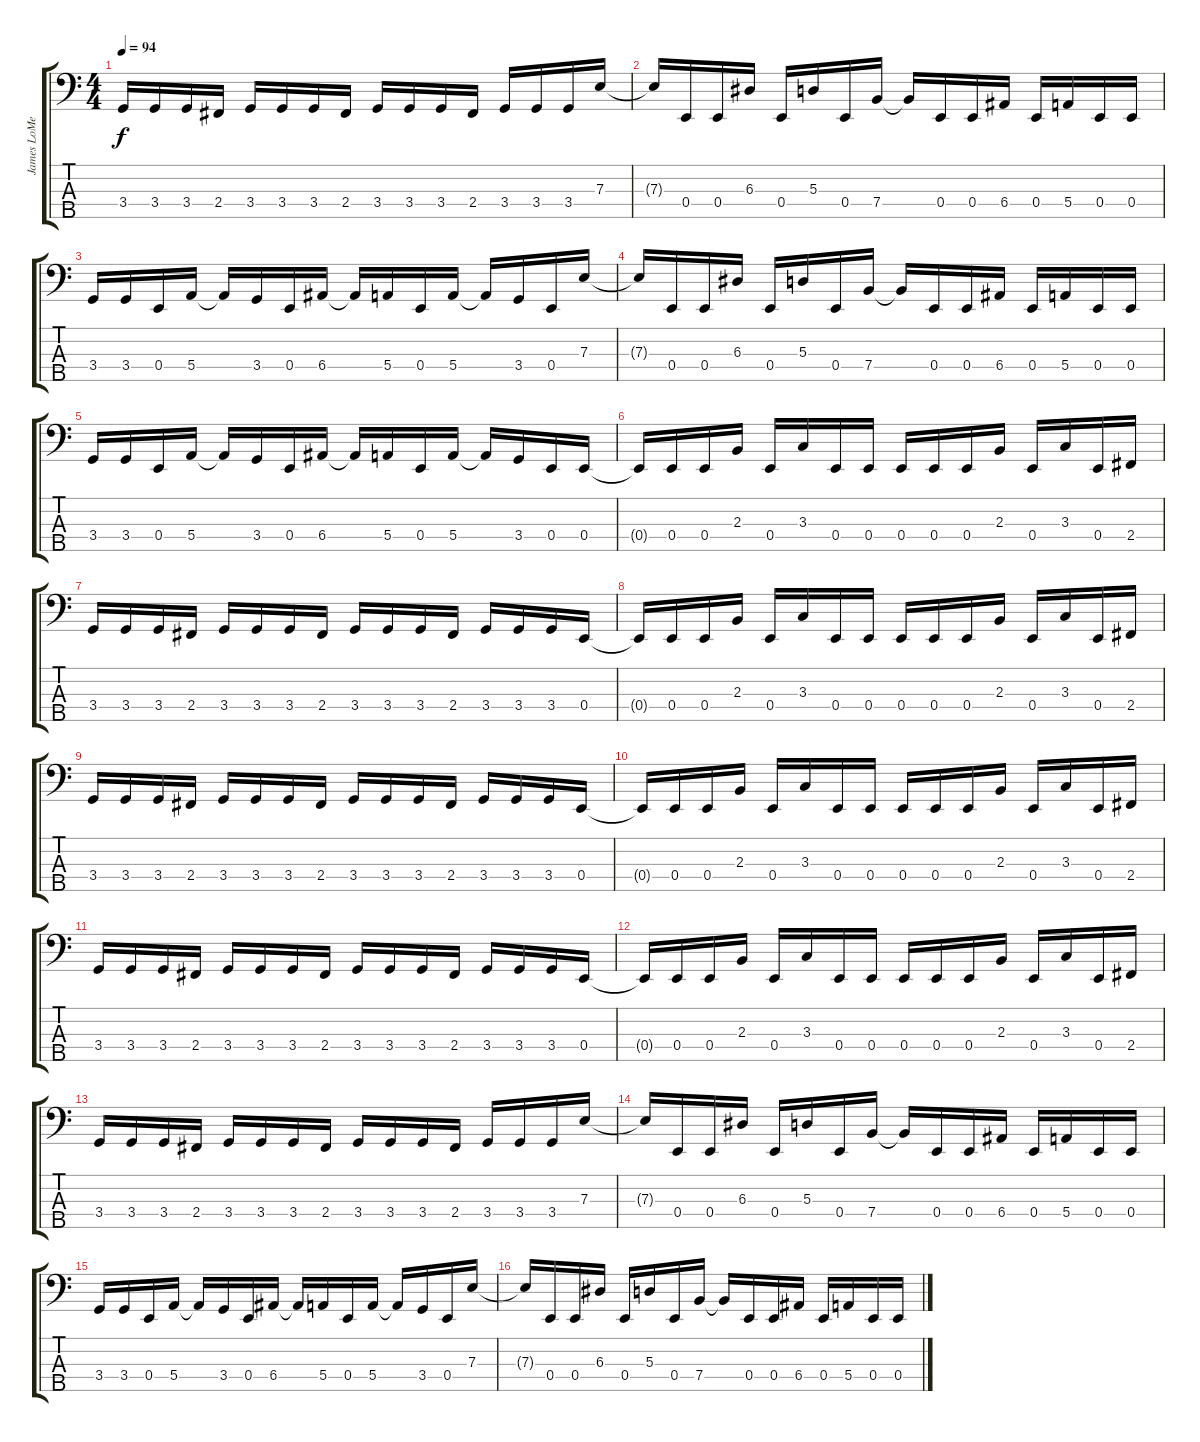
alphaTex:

\track ("James LoMenzo" "James LoMe") {instrument electricbassfinger}
\staff {score tabs}
\tuning (G2 D2 A1 E1 B0) {hide}
\ts (4 4)
\tempo 94
\clef f4
\ks c
3.4.16{dy f} 3.4.16 3.4.16 2.4.16 3.4.16 3.4.16 3.4.16 2.4.16 3.4.16 3.4.16 3.4.16 2.4.16 3.4.16 3.4.16 3.4.16 7.3.16 |
7.3{t}.16 0.4.16 0.4.16 6.3.16 0.4.16 5.3.16 0.4.16 7.4.16 7.4{t}.16 0.4.16 0.4.16 6.4.16 0.4.16 5.4.16 0.4.16 0.4.16 |
3.4.16 3.4.16 0.4.16 5.4.16 5.4{t}.16 3.4.16 0.4.16 6.4.16 6.4{t}.16 5.4.16 0.4.16 5.4.16 5.4{t}.16 3.4.16 0.4.16 7.3.16 |
7.3{t}.16 0.4.16 0.4.16 6.3.16 0.4.16 5.3.16 0.4.16 7.4.16 7.4{t}.16 0.4.16 0.4.16 6.4.16 0.4.16 5.4.16 0.4.16 0.4.16 |
3.4.16 3.4.16 0.4.16 5.4.16 5.4{t}.16 3.4.16 0.4.16 6.4.16 6.4{t}.16 5.4.16 0.4.16 5.4.16 5.4{t}.16 3.4.16 0.4.16 0.4.16 |
0.4{t}.16 0.4.16 0.4.16 2.3.16 0.4.16 3.3.16 0.4.16 0.4.16 0.4.16 0.4.16 0.4.16 2.3.16 0.4.16 3.3.16 0.4.16 2.4.16 |
3.4.16 3.4.16 3.4.16 2.4.16 3.4.16 3.4.16 3.4.16 2.4.16 3.4.16 3.4.16 3.4.16 2.4.16 3.4.16 3.4.16 3.4.16 0.4.16 |
0.4{t}.16 0.4.16 0.4.16 2.3.16 0.4.16 3.3.16 0.4.16 0.4.16 0.4.16 0.4.16 0.4.16 2.3.16 0.4.16 3.3.16 0.4.16 2.4.16 |
3.4.16 3.4.16 3.4.16 2.4.16 3.4.16 3.4.16 3.4.16 2.4.16 3.4.16 3.4.16 3.4.16 2.4.16 3.4.16 3.4.16 3.4.16 0.4.16 |
0.4{t}.16 0.4.16 0.4.16 2.3.16 0.4.16 3.3.16 0.4.16 0.4.16 0.4.16 0.4.16 0.4.16 2.3.16 0.4.16 3.3.16 0.4.16 2.4.16 |
3.4.16 3.4.16 3.4.16 2.4.16 3.4.16 3.4.16 3.4.16 2.4.16 3.4.16 3.4.16 3.4.16 2.4.16 3.4.16 3.4.16 3.4.16 0.4.16 |
0.4{t}.16 0.4.16 0.4.16 2.3.16 0.4.16 3.3.16 0.4.16 0.4.16 0.4.16 0.4.16 0.4.16 2.3.16 0.4.16 3.3.16 0.4.16 2.4.16 |
3.4.16 3.4.16 3.4.16 2.4.16 3.4.16 3.4.16 3.4.16 2.4.16 3.4.16 3.4.16 3.4.16 2.4.16 3.4.16 3.4.16 3.4.16 7.3.16 |
7.3{t}.16 0.4.16 0.4.16 6.3.16 0.4.16 5.3.16 0.4.16 7.4.16 7.4{t}.16 0.4.16 0.4.16 6.4.16 0.4.16 5.4.16 0.4.16 0.4.16 |
3.4.16 3.4.16 0.4.16 5.4.16 5.4{t}.16 3.4.16 0.4.16 6.4.16 6.4{t}.16 5.4.16 0.4.16 5.4.16 5.4{t}.16 3.4.16 0.4.16 7.3.16 |
7.3{t}.16 0.4.16 0.4.16 6.3.16 0.4.16 5.3.16 0.4.16 7.4.16 7.4{t}.16 0.4.16 0.4.16 6.4.16 0.4.16 5.4.16 0.4.16 0.4.16
